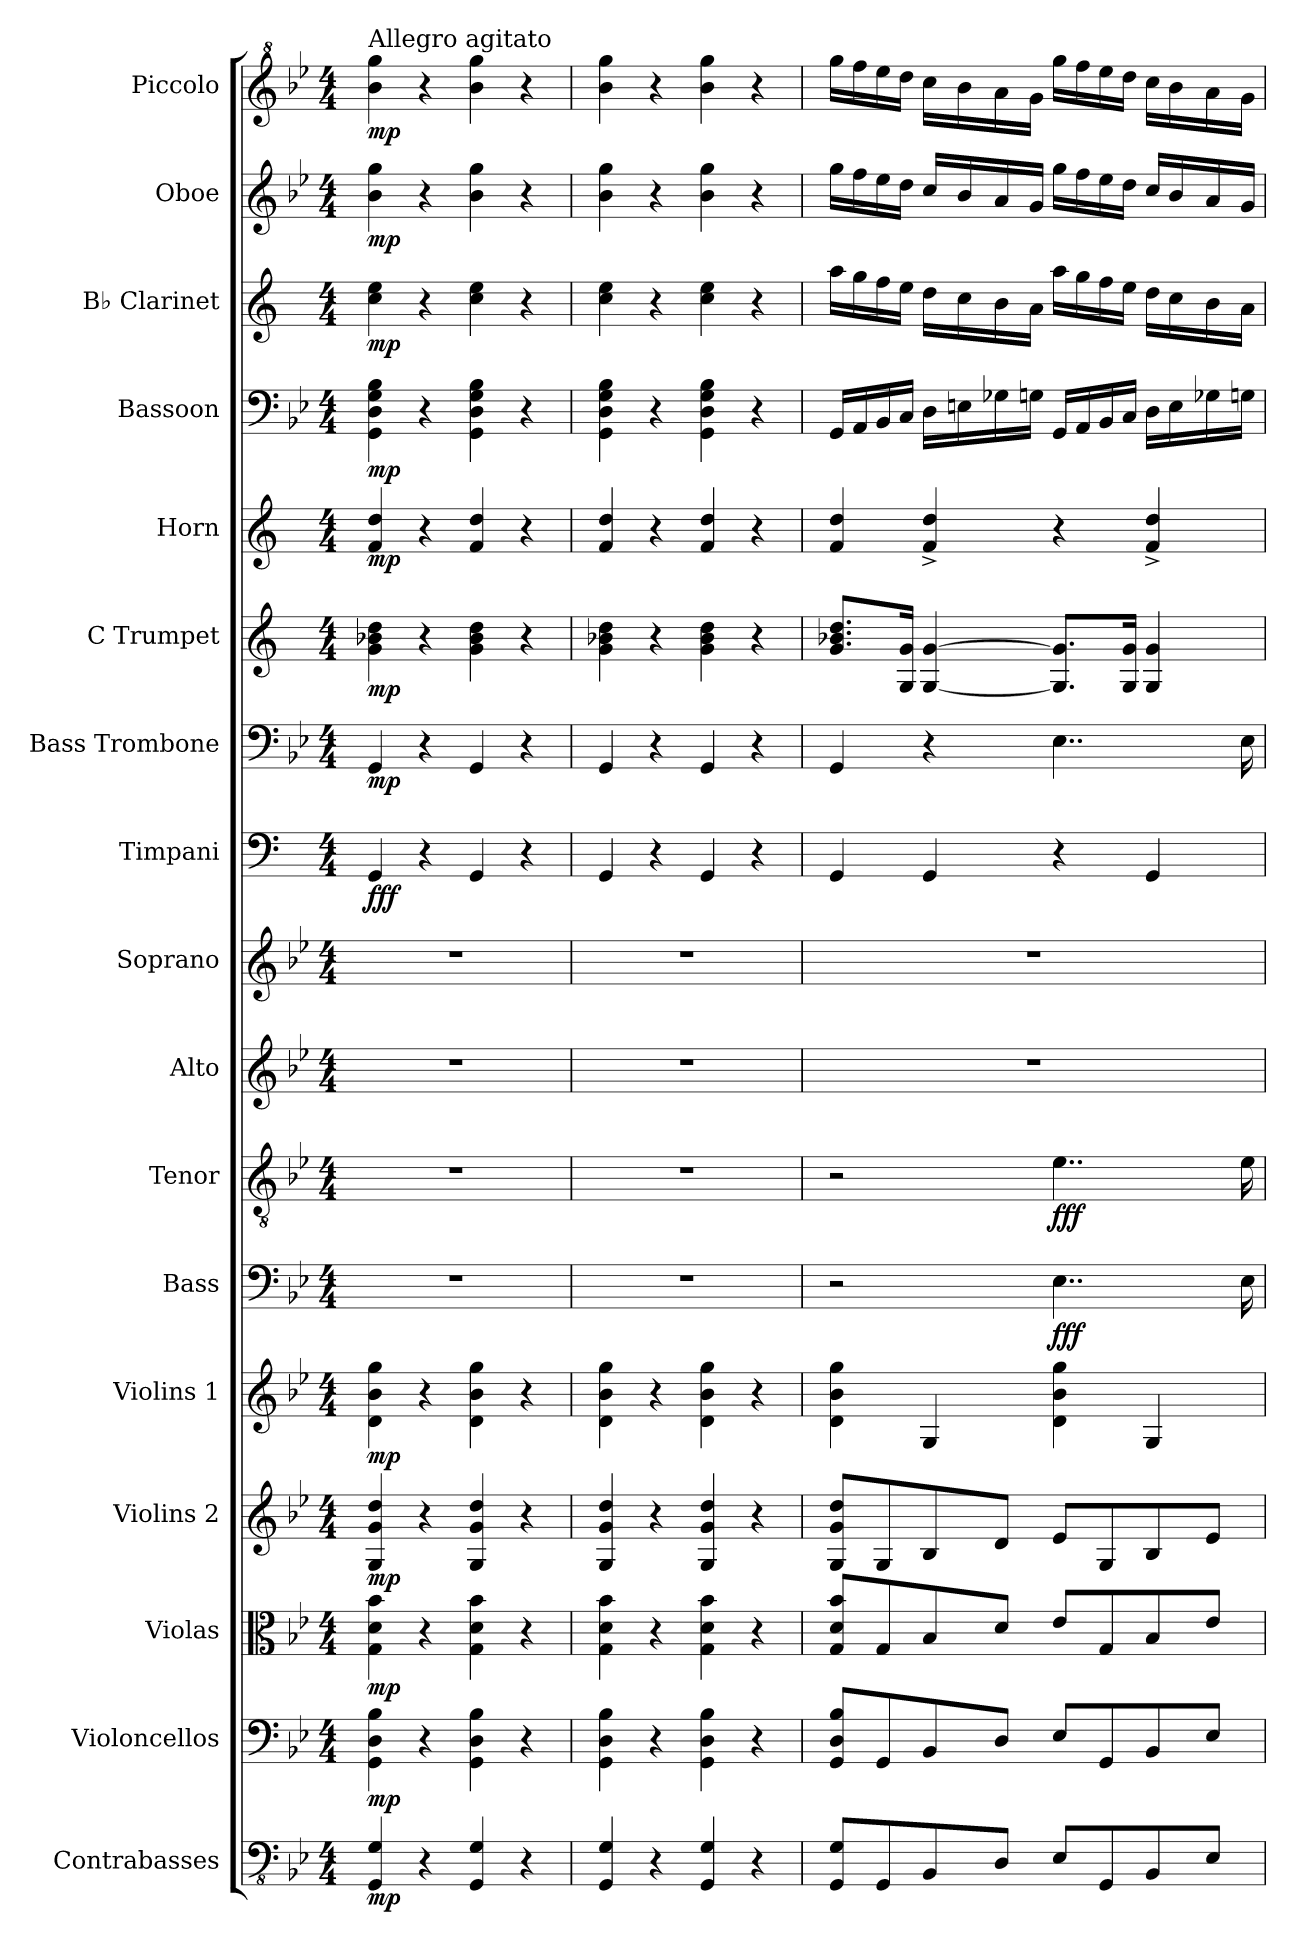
**kern	**dynam	**kern	**dynam	**kern	**dynam	**kern	**dynam	**kern	**dynam	**kern	**dynam	**kern	**dynam	**kern	**kern	**kern	**dynam	**kern	**dynam	**kern	**dynam	**kern	**dynam	**kern	**dynam	**kern	**dynam	**kern	**dynam	**kern	**dynam
*part17	*part17	*part16	*part16	*part15	*part15	*part14	*part14	*part13	*part13	*part12	*part12	*part11	*part11	*part10	*part9	*part8	*part8	*part7	*part7	*part6	*part6	*part5	*part5	*part4	*part4	*part3	*part3	*part2	*part2	*part1	*part1
*staff17	*staff17	*staff16	*staff16	*staff15	*staff15	*staff14	*staff14	*staff13	*staff13	*staff12	*staff12	*staff11	*staff11	*staff10	*staff9	*staff8	*staff8	*staff7	*staff7	*staff6	*staff6	*staff5	*staff5	*staff4	*staff4	*staff3	*staff3	*staff2	*staff2	*staff1	*staff1
*I"Contrabasses	*	*I"Violoncellos	*	*I"Violas	*	*I"Violins 2	*	*I"Violins 1	*	*I"Bass	*	*I"Tenor	*	*I"Alto	*I"Soprano	*I"Timpani	*	*I"Bass Trombone	*	*I"C Trumpet	*	*I"Horn	*	*I"Bassoon	*	*I"B♭ Clarinet	*	*I"Oboe	*	*I"Piccolo	*
*I'Cbs.	*	*I'Vlcs.	*	*I'Vlas.	*	*I'Vlns. 2	*	*I'Vlns. 1	*	*I'B.	*	*I'T.	*	*I'A.	*I'S.	*I'Timp.	*	*I'B. Trb.	*	*I'C Tpt.	*	*I'Hn.	*	*I'Bsn.	*	*I'B♭ Cl.	*	*I'Ob.	*	*I'Picc.	*
*clefFv4	*	*clefF4	*	*clefC3	*	*clefG2	*	*clefG2	*	*clefF4	*	*clefGv2	*	*clefG2	*clefG2	*clefF4	*	*clefF4	*	*clefG2	*	*clefG2	*	*clefF4	*	*clefG2	*	*clefG2	*	*clefG^2	*
*	*	*	*	*	*	*	*	*	*	*	*	*	*	*	*	*	*	*	*	*	*	*ITrd4c7	*	*	*	*ITrd1c2	*	*	*	*ITrd-7c-12	*
*k[b-e-]	*	*k[b-e-]	*	*k[b-e-]	*	*k[b-e-]	*	*k[b-e-]	*	*k[b-e-]	*	*k[b-e-]	*	*k[b-e-]	*k[b-e-]	*k[]	*	*k[b-e-]	*	*k[]	*	*k[b-]	*	*k[b-e-]	*	*k[b-e-]	*	*k[b-e-]	*	*k[b-e-]	*
*B-:	*	*B-:	*	*B-:	*	*B-:	*	*B-:	*	*B-:	*	*B-:	*	*B-:	*B-:	*C:	*	*B-:	*	*C:	*	*F:	*	*B-:	*	*B-:	*	*B-:	*	*B-:	*
*M4/4	*	*M4/4	*	*M4/4	*	*M4/4	*	*M4/4	*	*M4/4	*	*M4/4	*	*M4/4	*M4/4	*M4/4	*	*M4/4	*	*M4/4	*	*M4/4	*	*M4/4	*	*M4/4	*	*M4/4	*	*M4/4	*
=1	=1	=1	=1	=1	=1	=1	=1	=1	=1	=1	=1	=1	=1	=1	=1	=1	=1	=1	=1	=1	=1	=1	=1	=1	=1	=1	=1	=1	=1	=1	=1
!	!	!	!	!	!	!	!	!	!	!	!	!	!	!	!	!	!	!	!	!	!	!	!	!	!	!	!	!	!	!LO:TX:a:t=Allegro agitato	!
!	!LO:DY:b	!	!LO:DY:b	!	!LO:DY:b	!	!LO:DY:b	!	!LO:DY:b	!	!	!	!	!	!	!	!LO:DY:b	!	!LO:DY:b	!	!LO:DY:b	!	!LO:DY:b	!	!LO:DY:b	!	!LO:DY:b	!	!LO:DY:b	!	!LO:DY:b
4GGG/ 4GG/	mp	4GG\ 4D\ 4B-\	mp	4G\ 4d\ 4b-\	mp	4G/ 4g/ 4dd/	mp	4d\ 4b-\ 4gg\	mp	1r	.	1r	.	1r	1r	4GG/	fff	4GG/	mp	4g\ 4b-X\ 4dd\	mp	4B-/ 4g/	mp	4GG\ 4D\ 4G\ 4B-\	mp	4b-\ 4dd\	mp	4b-\ 4gg\	mp	4bbb-\ 4gggg\	mp
4r	.	4r	.	4r	.	4r	.	4r	.	.	.	.	.	.	.	4r	.	4r	.	4r	.	4r	.	4r	.	4r	.	4r	.	4r	.
4GGG/ 4GG/	.	4GG\ 4D\ 4B-\	.	4G\ 4d\ 4b-\	.	4G/ 4g/ 4dd/	.	4d\ 4b-\ 4gg\	.	.	.	.	.	.	.	4GG/	.	4GG/	.	4g\ 4b-\ 4dd\	.	4B-/ 4g/	.	4GG\ 4D\ 4G\ 4B-\	.	4b-\ 4dd\	.	4b-\ 4gg\	.	4bbb-\ 4gggg\	.
4r	.	4r	.	4r	.	4r	.	4r	.	.	.	.	.	.	.	4r	.	4r	.	4r	.	4r	.	4r	.	4r	.	4r	.	4r	.
=2	=2	=2	=2	=2	=2	=2	=2	=2	=2	=2	=2	=2	=2	=2	=2	=2	=2	=2	=2	=2	=2	=2	=2	=2	=2	=2	=2	=2	=2	=2	=2
4GGG/ 4GG/	.	4GG\ 4D\ 4B-\	.	4G\ 4d\ 4b-\	.	4G/ 4g/ 4dd/	.	4d\ 4b-\ 4gg\	.	1r	.	1r	.	1r	1r	4GG/	.	4GG/	.	4g\ 4b-X\ 4dd\	.	4B-/ 4g/	.	4GG\ 4D\ 4G\ 4B-\	.	4b-\ 4dd\	.	4b-\ 4gg\	.	4bbb-\ 4gggg\	.
4r	.	4r	.	4r	.	4r	.	4r	.	.	.	.	.	.	.	4r	.	4r	.	4r	.	4r	.	4r	.	4r	.	4r	.	4r	.
4GGG/ 4GG/	.	4GG\ 4D\ 4B-\	.	4G\ 4d\ 4b-\	.	4G/ 4g/ 4dd/	.	4d\ 4b-\ 4gg\	.	.	.	.	.	.	.	4GG/	.	4GG/	.	4g\ 4b-\ 4dd\	.	4B-/ 4g/	.	4GG\ 4D\ 4G\ 4B-\	.	4b-\ 4dd\	.	4b-\ 4gg\	.	4bbb-\ 4gggg\	.
4r	.	4r	.	4r	.	4r	.	4r	.	.	.	.	.	.	.	4r	.	4r	.	4r	.	4r	.	4r	.	4r	.	4r	.	4r	.
=3	=3	=3	=3	=3	=3	=3	=3	=3	=3	=3	=3	=3	=3	=3	=3	=3	=3	=3	=3	=3	=3	=3	=3	=3	=3	=3	=3	=3	=3	=3	=3
8GGG/ 8GG/L	.	8GG/ 8D/ 8B-/L	.	8G/ 8d/ 8b-/L	.	8G/ 8g/ 8dd/L	.	4d\ 4b-\ 4gg\	.	2r	.	2r	.	1r	1r	4GG/	.	4GG/	.	8.g/ 8.b-X/ 8.dd/L	.	4B-/ 4g/	.	16GG/LL	.	16gg\LL	.	16gg\LL	.	16gggg\LL	.
.	.	.	.	.	.	.	.	.	.	.	.	.	.	.	.	.	.	.	.	.	.	.	.	16AA/	.	16ff\	.	16ff\	.	16ffff\	.
8GGG/	.	8GG/	.	8G/	.	8G/	.	.	.	.	.	.	.	.	.	.	.	.	.	.	.	.	.	16BB-/	.	16ee-\	.	16ee-\	.	16eeee-\	.
.	.	.	.	.	.	.	.	.	.	.	.	.	.	.	.	.	.	.	.	16G/ 16g/Jk	.	.	.	16C/JJ	.	16dd\JJ	.	16dd\JJ	.	16dddd\JJ	.
8BBB-/	.	8BB-/	.	8B-/	.	8B-/	.	4G/	.	.	.	.	.	.	.	4GG/	.	4r	.	[4G/ [4g/	.	4B-/^ 4g/^	.	16D\LL	.	16cc\LL	.	16cc/LL	.	16cccc\LL	.
.	.	.	.	.	.	.	.	.	.	.	.	.	.	.	.	.	.	.	.	.	.	.	.	16En\	.	16b-\	.	16b-/	.	16bbb-\	.
8DD/J	.	8D/J	.	8d/J	.	8d/J	.	.	.	.	.	.	.	.	.	.	.	.	.	.	.	.	.	16G-X\	.	16a\	.	16a/	.	16aaa\	.
.	.	.	.	.	.	.	.	.	.	.	.	.	.	.	.	.	.	.	.	.	.	.	.	16Gn\JJ	.	16g\JJ	.	16g/JJ	.	16ggg\JJ	.
!	!	!	!	!	!	!	!	!	!	!	!LO:DY:b	!	!LO:DY:b	!	!	!	!	!	!	!	!	!	!	!	!	!	!	!	!	!	!
8EE-/L	.	8E-/L	.	8e-/L	.	8e-/L	.	4d\ 4b-\ 4gg\	.	4..E-\	fff	4..e-\	fff	.	.	4r	.	4..E-\	.	8.G/] 8.g/]L	.	4r	.	16GG/LL	.	16gg\LL	.	16gg\LL	.	16gggg\LL	.
.	.	.	.	.	.	.	.	.	.	.	.	.	.	.	.	.	.	.	.	.	.	.	.	16AA/	.	16ff\	.	16ff\	.	16ffff\	.
8GGG/	.	8GG/	.	8G/	.	8G/	.	.	.	.	.	.	.	.	.	.	.	.	.	.	.	.	.	16BB-/	.	16ee-\	.	16ee-\	.	16eeee-\	.
.	.	.	.	.	.	.	.	.	.	.	.	.	.	.	.	.	.	.	.	16G/ 16g/Jk	.	.	.	16C/JJ	.	16dd\JJ	.	16dd\JJ	.	16dddd\JJ	.
8BBB-/	.	8BB-/	.	8B-/	.	8B-/	.	4G/	.	.	.	.	.	.	.	4GG/	.	.	.	4G/ 4g/	.	4B-/^ 4g/^	.	16D\LL	.	16cc\LL	.	16cc/LL	.	16cccc\LL	.
.	.	.	.	.	.	.	.	.	.	.	.	.	.	.	.	.	.	.	.	.	.	.	.	16E\	.	16b-\	.	16b-/	.	16bbb-\	.
8EE-/J	.	8E-/J	.	8e-/J	.	8e-/J	.	.	.	.	.	.	.	.	.	.	.	.	.	.	.	.	.	16G-X\	.	16a\	.	16a/	.	16aaa\	.
.	.	.	.	.	.	.	.	.	.	16E-\	.	16e-\	.	.	.	.	.	16E-\	.	.	.	.	.	16Gn\JJ	.	16g\JJ	.	16g/JJ	.	16ggg\JJ	.
=	=	=	=	=	=	=	=	=	=	=	=	=	=	=	=	=	=	=	=	=	=	=	=	=	=	=	=	=	=	=	=
*-	*-	*-	*-	*-	*-	*-	*-	*-	*-	*-	*-	*-	*-	*-	*-	*-	*-	*-	*-	*-	*-	*-	*-	*-	*-	*-	*-	*-	*-	*-	*-
